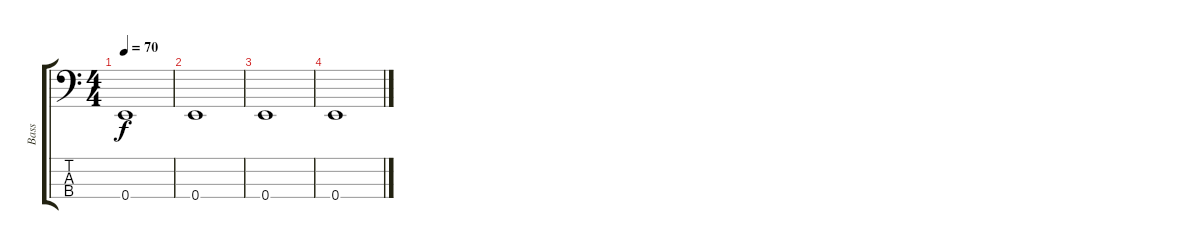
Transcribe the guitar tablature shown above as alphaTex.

\track ("Bass" "Bass") {instrument acousticbass}
\staff {score tabs}
\tuning (G2 D2 A1 E1) {hide}
\ts (4 4)
\tempo 70
\clef f4
\ks c
0.4.1{dy f} |
0.4.1 |
0.4.1 |
0.4.1
